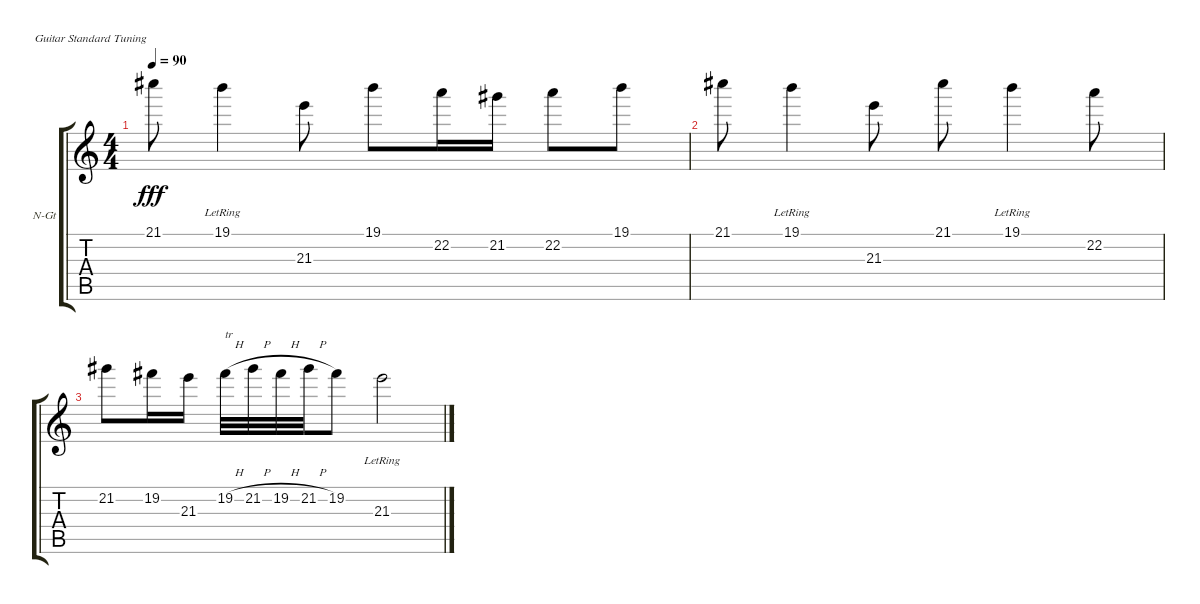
\bracketExtendMode groupsimilarinstruments
\firstSystemTrackNameOrientation horizontal
\otherSystemsTrackNameOrientation horizontal
\track ("Guitare 1" "N-Gt") {instrument acousticguitarnylon}
\staff {score tabs}
\tuning (E4 B3 G3 D3 A2 E2)
\ts (4 4)
\tempo 90
\clef g2
\ks c
21.1.8{dy fff} 19.1{lr}.4 21.3.8 19.1.8 22.2.16 21.2.16 22.2.8 19.1.8 |
21.1.8 19.1{lr}.4 21.3.8 21.1.8 19.1{lr}.4 22.2.8 |
21.2.8 19.2.16 21.3.16 19.2{h}.32{txt "tr"} 21.2{h}.32 19.2{h}.32 21.2{h}.32 19.2.8 21.3{lr}.2
